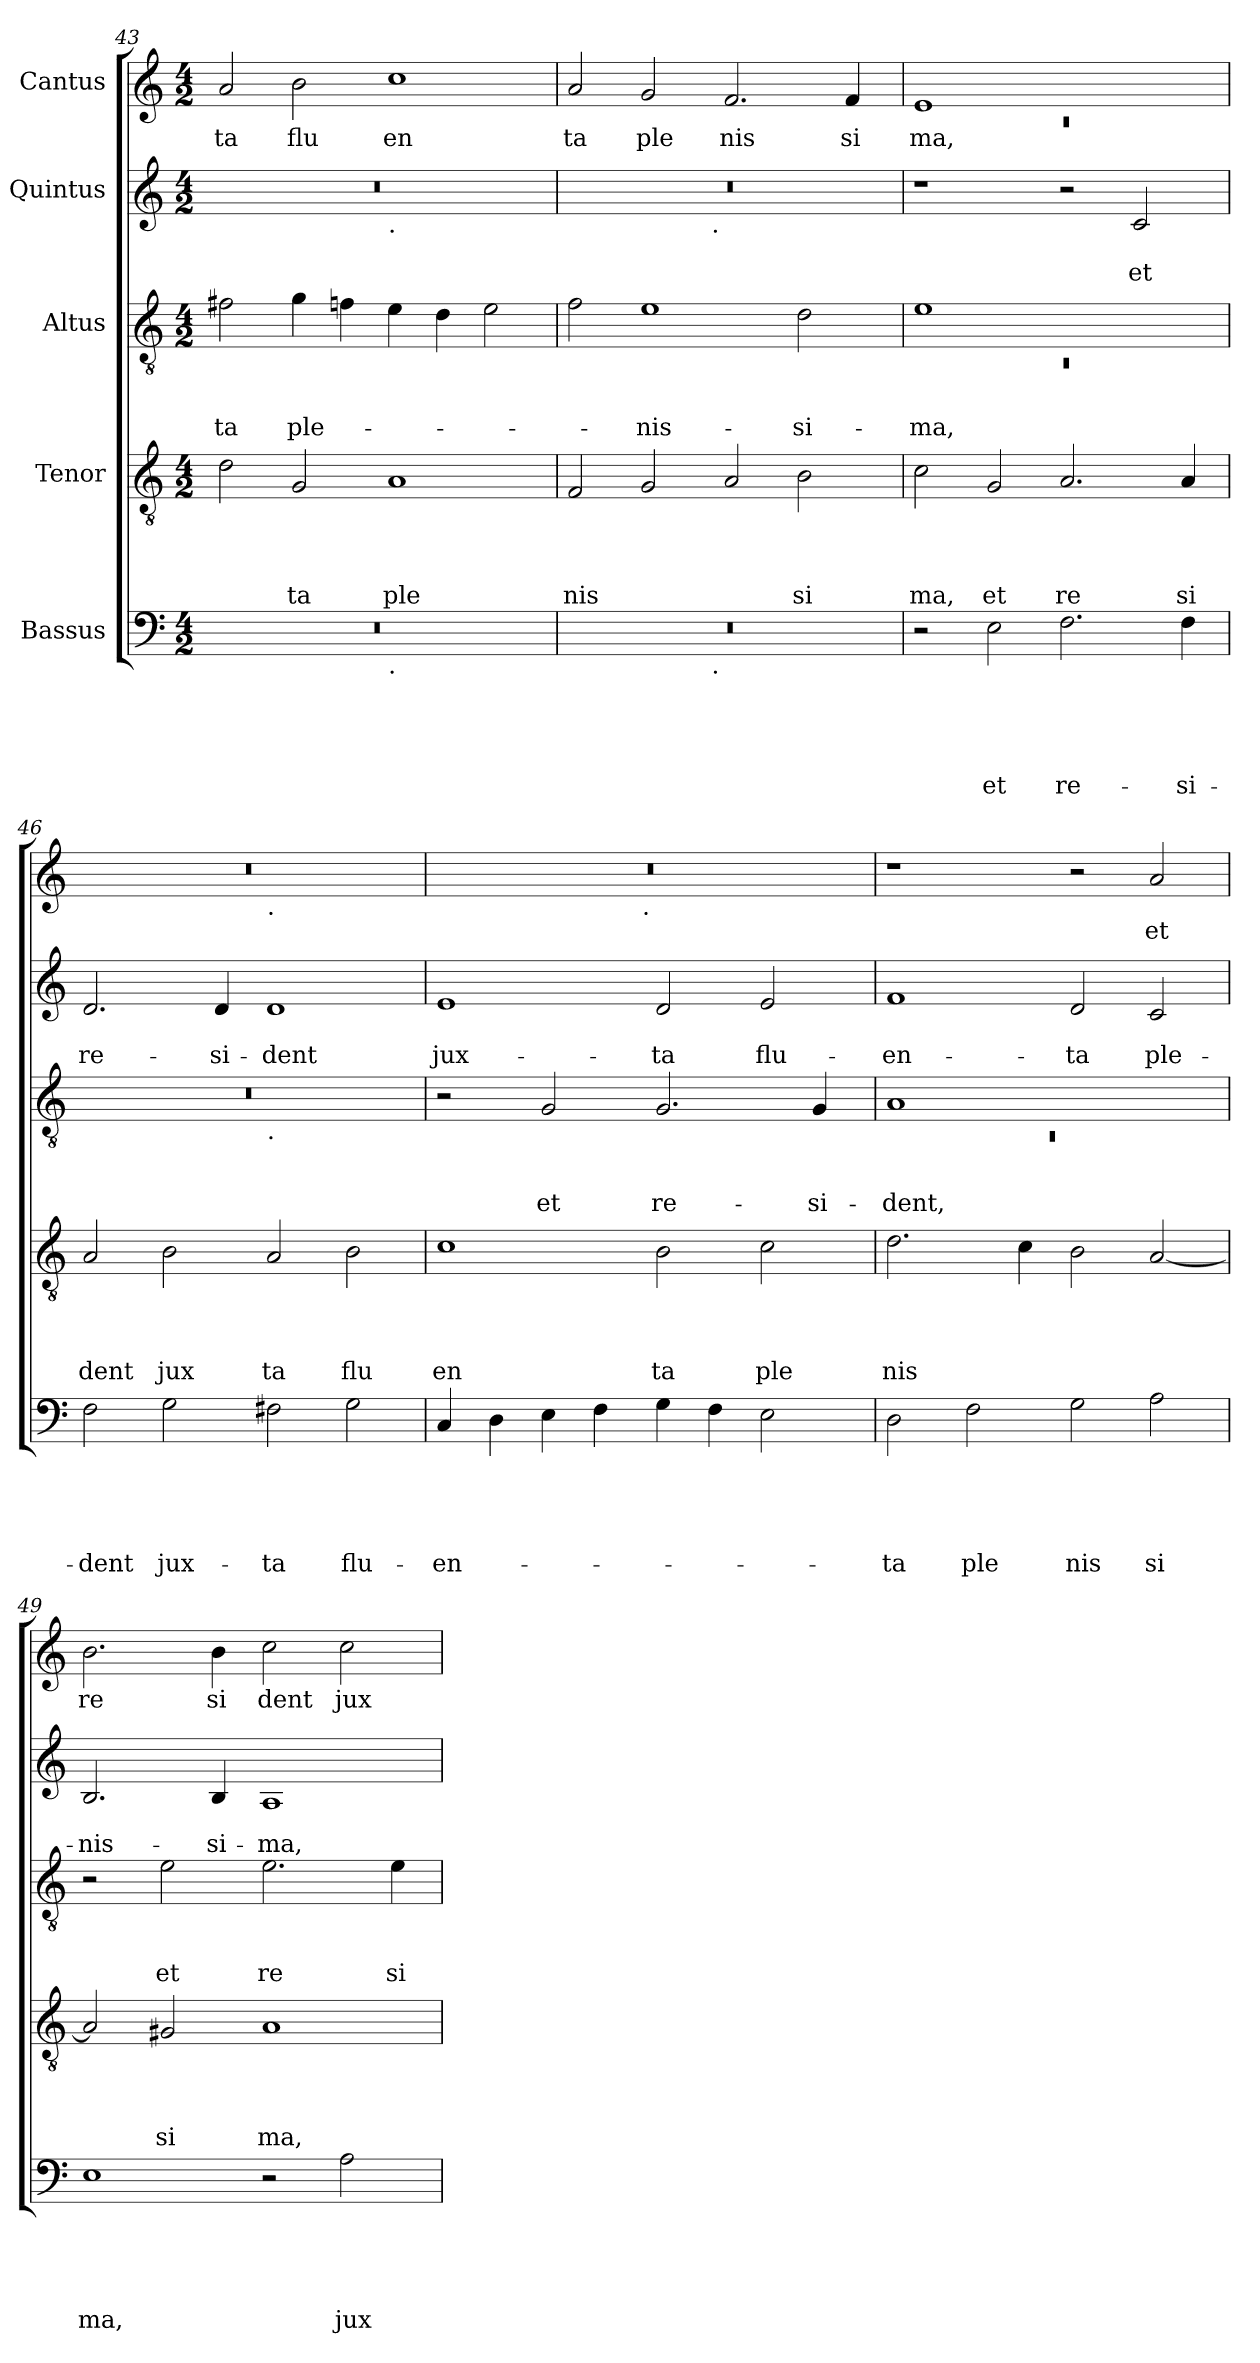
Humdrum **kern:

**kern	**text	**text	**text	**text	**text	**kern	**text	**text	**text	**text	**kern	**text	**text	**text	**kern	**text	**text	**kern	**text
*part5	*part5	*part5	*part5	*part5	*part5	*part4	*part4	*part4	*part4	*part4	*part3	*part3	*part3	*part3	*part2	*part2	*part2	*part1	*part1
*staff5	*staff5	*staff5	*staff5	*staff5	*staff5	*staff4	*staff4	*staff4	*staff4	*staff4	*staff3	*staff3	*staff3	*staff3	*staff2	*staff2	*staff2	*staff1	*staff1
*I"Bassus	*	*	*	*	*	*I"Tenor	*	*	*	*	*I"Altus	*	*	*	*I"Quintus	*	*	*I"Cantus	*
*clefF4	*	*	*	*	*	*clefGv2	*	*	*	*	*clefGv2	*	*	*	*clefG2	*	*	*clefG2	*
*k[]	*	*	*	*	*	*k[]	*	*	*	*	*k[]	*	*	*	*k[]	*	*	*k[]	*
*C:	*	*	*	*	*	*C:	*	*	*	*	*C:	*	*	*	*C:	*	*	*C:	*
*M4/2	*	*	*	*	*	*M4/2	*	*	*	*	*M4/2	*	*	*	*M4/2	*	*	*M4/2	*
=43	=43	=43	=43	=43	=43	=43	=43	=43	=43	=43	=43	=43	=43	=43	=43	=43	=43	=43	=43
!	!	!	!	!	!	!	!	!	!	!	!	!	!	!LO:LY:b	!	!	!	!	!LO:LY:b
*^	*	*	*	*	*	*	*	*	*	*	*	*	*	*	*^	*	*	*	*
0r	1ryy	.	.	.	.	.	2d\	.	.	.	.	2f#X\	.	.	-ta	0r	1ryy	.	.	2a/	ta
!	!	!	!	!	!	!	!	!	!	!	!LO:LY:b	!	!	!	!LO:LY:b	!	!	!	!	!	!LO:LY:b
.	.	.	.	.	.	.	2G/	.	.	.	ta	4g\	.	.	ple-	.	.	.	.	2b\	flu
.	.	.	.	.	.	.	.	.	.	.	.	4fn\	.	.	.	.	.	.	.	.	.
!	!	!	!	!	!	!	!	!	!	!	!	!	!	!	!	!	!LO:TX:b:t=.	!	!	!	!
!	!LO:TX:b:t=.	!	!	!	!	!	!	!	!	!	!	!	!	!	!	!	!	!	!	!	!
!	!	!	!	!	!	!	!	!	!	!	!LO:LY:b	!	!	!	!	!	!	!	!	!	!LO:LY:b
.	1ryy	.	.	.	.	.	1A	.	.	.	ple	4e\	.	.	.	.	1ryy	.	.	1cc	en
.	.	.	.	.	.	.	.	.	.	.	.	4d\	.	.	.	.	.	.	.	.	.
.	.	.	.	.	.	.	.	.	.	.	.	2e\	.	.	.	.	.	.	.	.	.
=44	=44	=44	=44	=44	=44	=44	=44	=44	=44	=44	=44	=44	=44	=44	=44	=44	=44	=44	=44	=44	=44
!	!	!	!	!	!	!	!	!	!	!	!LO:LY:b	!	!	!	!	!	!	!	!	!	!LO:LY:b
0r	2ryy	.	.	.	.	.	2F/	.	.	.	nis	2f\	.	.	.	0r	2ryy	.	.	2a/	ta
!	!	!	!	!	!	!	!	!	!	!	!	!	!	!	!LO:LY:b	!	!	!	!	!	!LO:LY:b
.	4...ryy	.	.	.	.	.	2G/	.	.	.	.	1e	.	.	-nis-	.	4...ryy	.	.	2g/	ple
!	!	!	!	!	!	!	!	!	!	!	!	!	!	!	!	!	!LO:TX:b:t=.	!	!	!	!
!	!LO:TX:b:t=.	!	!	!	!	!	!	!	!	!	!	!	!	!	!	!	!	!	!	!	!
.	1ryy	.	.	.	.	.	.	.	.	.	.	.	.	.	.	.	1ryy	.	.	.	.
!	!	!	!	!	!	!	!	!	!	!	!	!	!	!	!	!	!	!	!	!	!LO:LY:b
.	.	.	.	.	.	.	2A/	.	.	.	.	.	.	.	.	.	.	.	.	2.f/	nis
!	!	!	!	!	!	!	!	!	!	!	!LO:LY:b	!	!	!	!LO:LY:b	!	!	!	!	!	!
.	.	.	.	.	.	.	2B\	.	.	.	si	2d\	.	.	-si-	.	.	.	.	.	.
!	!	!	!	!	!	!	!	!	!	!	!	!	!	!	!	!	!	!	!	!	!LO:LY:b
.	.	.	.	.	.	.	.	.	.	.	.	.	.	.	.	.	.	.	.	4f/	si
.	32ryy	.	.	.	.	.	.	.	.	.	.	.	.	.	.	.	32ryy	.	.	.	.
=45	=45	=45	=45	=45	=45	=45	=45	=45	=45	=45	=45	=45	=45	=45	=45	=45	=45	=45	=45	=45	=45
*	*	*	*	*	*	*	*	*	*	*	*	*^	*	*	*	*	*	*	*	*^	*
!	!	!	!	!	!	!	!	!	!	!	!LO:LY:b	!	!LO:N:vis=1	!	!	!LO:LY:b	!	!	!	!	!	!LO:N:vis=1	!LO:LY:b
*v	*v	*	*	*	*	*	*	*	*	*	*	*	*	*	*	*	*v	*v	*	*	*	*	*
2r	.	.	.	.	.	2c\	.	.	.	ma,	1e	0rC	.	.	-ma,	1r	.	.	1e	0rc	ma,
!	!	!	!	!	!LO:LY:b	!	!	!	!	!LO:LY:b	!	!	!	!	!	!	!	!	!	!	!
2E\	.	.	.	.	et	2G/	.	.	.	et	.	.	.	.	.	.	.	.	.	.	.
!	!	!	!	!	!LO:LY:b	!	!	!	!	!LO:LY:b	!	!	!	!	!	!	!	!	!	!	!
2.F\	.	.	.	.	re-	2.A/	.	.	.	re	1ryy	.	.	.	.	2r	.	.	1ryy	.	.
!	!	!	!	!	!	!	!	!	!	!	!	!	!	!	!	!	!	!LO:LY:b	!	!	!
.	.	.	.	.	.	.	.	.	.	.	.	.	.	.	.	2c/	.	et	.	.	.
!	!	!	!	!	!LO:LY:b	!	!	!	!	!LO:LY:b	!	!	!	!	!	!	!	!	!	!	!
4F\	.	.	.	.	-si-	4A/	.	.	.	si	.	.	.	.	.	.	.	.	.	.	.
=46	=46	=46	=46	=46	=46	=46	=46	=46	=46	=46	=46	=46	=46	=46	=46	=46	=46	=46	=46	=46	=46
!	!	!	!	!	!LO:LY:b	!	!	!	!	!LO:LY:b	!	!	!	!	!	!	!	!LO:LY:b	!	!	!
2F\	.	.	.	.	-dent	2A/	.	.	.	dent	0r	1ryy	.	.	.	2.d/	.	re-	0r	1ryy	.
!	!	!	!	!	!LO:LY:b	!	!	!	!	!LO:LY:b	!	!	!	!	!	!	!	!	!	!	!
2G\	.	.	.	.	jux-	2B\	.	.	.	jux	.	.	.	.	.	.	.	.	.	.	.
!	!	!	!	!	!	!	!	!	!	!	!	!	!	!	!	!	!	!LO:LY:b	!	!	!
.	.	.	.	.	.	.	.	.	.	.	.	.	.	.	.	4d/	.	-si-	.	.	.
!	!	!	!	!	!	!	!	!	!	!	!	!	!	!	!	!	!	!	!	!LO:TX:b:t=.	!
!	!	!	!	!	!	!	!	!	!	!	!	!LO:TX:b:t=.	!	!	!	!	!	!	!	!	!
!	!	!	!	!	!LO:LY:b	!	!	!	!	!LO:LY:b	!	!	!	!	!	!	!	!LO:LY:b	!	!	!
2F#X\	.	.	.	.	-ta	2A/	.	.	.	ta	.	1ryy	.	.	.	1d	.	-dent	.	1ryy	.
!	!	!	!	!	!LO:LY:b	!	!	!	!	!LO:LY:b	!	!	!	!	!	!	!	!	!	!	!
2G\	.	.	.	.	flu-	2B\	.	.	.	flu	.	.	.	.	.	.	.	.	.	.	.
=47	=47	=47	=47	=47	=47	=47	=47	=47	=47	=47	=47	=47	=47	=47	=47	=47	=47	=47	=47	=47	=47
!	!	!	!	!	!LO:LY:b	!	!	!	!	!LO:LY:b	!	!	!	!	!	!	!	!LO:LY:b	!	!	!
*	*	*	*	*	*	*	*	*	*	*	*v	*v	*	*	*	*	*	*	*	*	*
4C/	.	.	.	.	-en-	1c	.	.	.	en	2r	.	.	.	1e	.	jux-	0r	2ryy	.
4D\	.	.	.	.	.	.	.	.	.	.	.	.	.	.	.	.	.	.	.	.
!	!	!	!	!	!	!	!	!	!	!	!	!	!	!LO:LY:b	!	!	!	!	!	!
4E\	.	.	.	.	.	.	.	.	.	.	2G/	.	.	et	.	.	.	.	4...ryy	.
4F\	.	.	.	.	.	.	.	.	.	.	.	.	.	.	.	.	.	.	.	.
!	!	!	!	!	!	!	!	!	!	!	!	!	!	!	!	!	!	!	!LO:TX:b:t=.	!
.	.	.	.	.	.	.	.	.	.	.	.	.	.	.	.	.	.	.	1ryy	.
!	!	!	!	!	!	!	!	!	!	!LO:LY:b	!	!	!	!LO:LY:b	!	!	!LO:LY:b	!	!	!
4G\	.	.	.	.	.	2B\	.	.	.	ta	2.G/	.	.	re-	2d/	.	-ta	.	.	.
4F\	.	.	.	.	.	.	.	.	.	.	.	.	.	.	.	.	.	.	.	.
!	!	!	!	!	!	!	!	!	!	!LO:LY:b	!	!	!	!	!	!	!LO:LY:b	!	!	!
2E\	.	.	.	.	.	2c\	.	.	.	ple	.	.	.	.	2e/	.	flu-	.	.	.
!	!	!	!	!	!	!	!	!	!	!	!	!	!	!LO:LY:b	!	!	!	!	!	!
.	.	.	.	.	.	.	.	.	.	.	4G/	.	.	-si-	.	.	.	.	.	.
.	.	.	.	.	.	.	.	.	.	.	.	.	.	.	.	.	.	.	32ryy	.
!!LO:LB:g=z
=48	=48	=48	=48	=48	=48	=48	=48	=48	=48	=48	=48	=48	=48	=48	=48	=48	=48	=48	=48	=48
*	*	*	*	*	*	*	*	*	*	*	*^	*	*	*	*	*	*	*	*	*
!	!	!	!	!	!LO:LY:b	!	!	!	!	!LO:LY:b	!	!LO:N:vis=1	!	!	!LO:LY:b	!	!	!LO:LY:b	!	!	!
*	*	*	*	*	*	*	*	*	*	*	*	*	*	*	*	*	*	*	*v	*v	*
2D\	.	.	.	.	-ta	2.d\	.	.	.	nis	1A	0rC	.	.	-dent,	1f	.	-en-	1r	.
!	!	!	!	!	!LO:LY:b	!	!	!	!	!	!	!	!	!	!	!	!	!	!	!
2F\	.	.	.	.	ple	.	.	.	.	.	.	.	.	.	.	.	.	.	.	.
.	.	.	.	.	.	4c\	.	.	.	.	.	.	.	.	.	.	.	.	.	.
!	!	!	!	!	!LO:LY:b	!	!	!	!	!	!	!	!	!	!	!	!	!LO:LY:b	!	!
2G\	.	.	.	.	nis	2B\	.	.	.	.	1ryy	.	.	.	.	2d/	.	-ta	2r	.
!	!	!	!	!	!LO:LY:b	!	!	!	!	!	!	!	!	!	!	!	!	!LO:LY:b	!	!LO:LY:b
2A\	.	.	.	.	si	[<2A/	.	.	.	.	.	.	.	.	.	2c/	.	ple-	2a/	et
*	*	*	*	*	*	*	*	*	*	*	*v	*v	*	*	*	*	*	*	*	*
=49	=49	=49	=49	=49	=49	=49	=49	=49	=49	=49	=49	=49	=49	=49	=49	=49	=49	=49	=49
!	!	!	!	!	!LO:LY:b	!	!	!	!	!	!	!	!	!	!	!	!LO:LY:b	!	!LO:LY:b
1E	.	.	.	.	ma,	2A/]	.	.	.	.	2r	.	.	.	2.B/	.	-nis-	2.b\	re
!	!	!	!	!	!	!	!	!	!	!LO:LY:b	!	!	!	!LO:LY:b	!	!	!	!	!
.	.	.	.	.	.	2G#X/	.	.	.	si	2e\	.	.	et	.	.	.	.	.
!	!	!	!	!	!	!	!	!	!	!	!	!	!	!	!	!	!LO:LY:b	!	!LO:LY:b
.	.	.	.	.	.	.	.	.	.	.	.	.	.	.	4B/	.	-si-	4b\	si
!	!	!	!	!	!	!	!	!	!	!LO:LY:b	!	!	!	!LO:LY:b	!	!	!LO:LY:b	!	!LO:LY:b
2r	.	.	.	.	.	1A	.	.	.	ma,	2.e\	.	.	re	1A	.	-ma,	2cc\	dent
!	!	!	!	!	!LO:LY:b	!	!	!	!	!	!	!	!	!	!	!	!	!	!LO:LY:b
2A\	.	.	.	.	jux	.	.	.	.	.	.	.	.	.	.	.	.	2cc\	jux
!	!	!	!	!	!	!	!	!	!	!	!	!	!	!LO:LY:b	!	!	!	!	!
.	.	.	.	.	.	.	.	.	.	.	4e\	.	.	si	.	.	.	.	.
=	=	=	=	=	=	=	=	=	=	=	=	=	=	=	=	=	=	=	=
*-	*-	*-	*-	*-	*-	*-	*-	*-	*-	*-	*-	*-	*-	*-	*-	*-	*-	*-	*-
